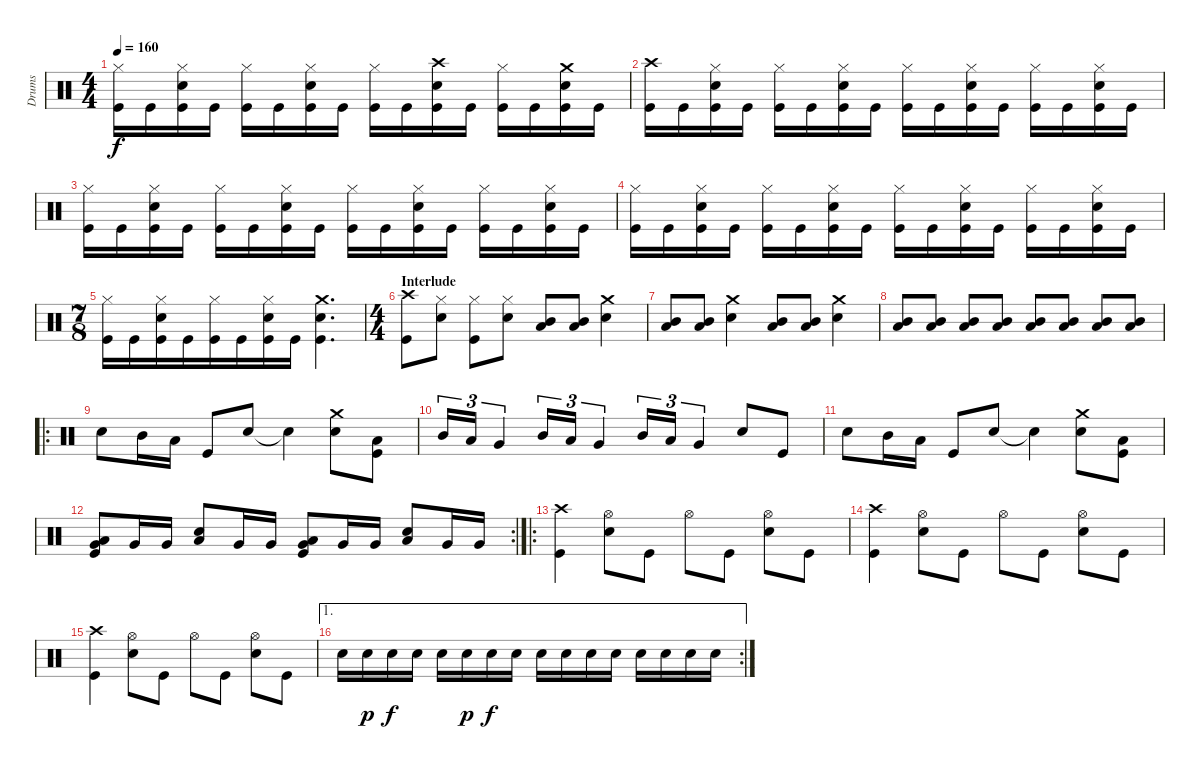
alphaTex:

\track ("Drums" "Drums") {instrument percussion}
\staff {score}
\articulation defaults
\ts (4 4)
\tempo 160
\clef neutral
\ks c
("Hi-Hat (closed)" "Kick (hit)").16{dy f} "Kick (hit)".16 ("Hi-Hat (closed)" "Snare (hit) 2" "Kick (hit)").16 "Kick (hit)".16 ("Hi-Hat (closed)" "Kick (hit)").16 "Kick (hit)".16 ("Hi-Hat (closed)" "Snare (hit) 2" "Kick (hit)").16 "Kick (hit)".16 ("Hi-Hat (closed)" "Kick (hit)").16 "Kick (hit)".16 ("Crash high (hit)" "Snare (hit) 2" "Kick (hit)").16 "Kick (hit)".16 ("Hi-Hat (closed)" "Kick (hit)").16 "Kick (hit)".16 ("Crash medium (hit)" "Snare (hit) 2" "Kick (hit)").16 "Kick (hit)".16 |
("Crash high (hit)" "Kick (hit)").16 "Kick (hit)".16 ("Hi-Hat (closed)" "Snare (hit) 2" "Kick (hit)").16 "Kick (hit)".16 ("Hi-Hat (closed)" "Kick (hit)").16 "Kick (hit)".16 ("Hi-Hat (closed)" "Snare (hit) 2" "Kick (hit)").16 "Kick (hit)".16 ("Hi-Hat (closed)" "Kick (hit)").16 "Kick (hit)".16 ("Hi-Hat (closed)" "Snare (hit) 2" "Kick (hit)").16 "Kick (hit)".16 ("Hi-Hat (closed)" "Kick (hit)").16 "Kick (hit)".16 ("Hi-Hat (closed)" "Snare (hit) 2" "Kick (hit)").16 "Kick (hit)".16 |
("Hi-Hat (closed)" "Kick (hit)").16 "Kick (hit)".16 ("Hi-Hat (closed)" "Snare (hit) 2" "Kick (hit)").16 "Kick (hit)".16 ("Hi-Hat (closed)" "Kick (hit)").16 "Kick (hit)".16 ("Hi-Hat (closed)" "Snare (hit) 2" "Kick (hit)").16 "Kick (hit)".16 ("Hi-Hat (closed)" "Kick (hit)").16 "Kick (hit)".16 ("Hi-Hat (closed)" "Snare (hit) 2" "Kick (hit)").16 "Kick (hit)".16 ("Hi-Hat (closed)" "Kick (hit)").16 "Kick (hit)".16 ("Hi-Hat (closed)" "Snare (hit) 2" "Kick (hit)").16 "Kick (hit)".16 |
("Hi-Hat (closed)" "Kick (hit)").16 "Kick (hit)".16 ("Hi-Hat (closed)" "Snare (hit) 2" "Kick (hit)").16 "Kick (hit)".16 ("Hi-Hat (closed)" "Kick (hit)").16 "Kick (hit)".16 ("Hi-Hat (closed)" "Snare (hit) 2" "Kick (hit)").16 "Kick (hit)".16 ("Hi-Hat (closed)" "Kick (hit)").16 "Kick (hit)".16 ("Hi-Hat (closed)" "Snare (hit) 2" "Kick (hit)").16 "Kick (hit)".16 ("Hi-Hat (closed)" "Kick (hit)").16 "Kick (hit)".16 ("Hi-Hat (closed)" "Snare (hit) 2" "Kick (hit)").16 "Kick (hit)".16 |
\ts (7 8)
("Hi-Hat (closed)" "Kick (hit)").16 "Kick (hit)".16 ("Hi-Hat (closed)" "Snare (hit) 2" "Kick (hit)").16 "Kick (hit)".16 ("Hi-Hat (closed)" "Kick (hit)").16 "Kick (hit)".16 ("Hi-Hat (closed)" "Snare (hit) 2" "Kick (hit)").16 "Kick (hit)".16 ("Crash medium (hit)" "Snare (hit) 2" "Kick (hit)").4{d} |
\ts (4 4)
\section ("" "Interlude")
("Crash high (hit)" "Kick (hit)").8 ("Hi-Hat (closed)" "Snare (hit) 2").8 ("Hi-Hat (closed)" "Kick (hit)").8 ("Hi-Hat (closed)" "Snare (hit) 2").8 ("Mid Tom (hit)" "Low Tom (hit)").8 ("Mid Tom (hit)" "Low Tom (hit)").8 ("Crash medium (hit)" "Snare (hit) 2").4 |
("Mid Tom (hit)" "Low Tom (hit)").8 ("Mid Tom (hit)" "Low Tom (hit)").8 ("Crash medium (hit)" "Snare (hit) 2").4 ("Mid Tom (hit)" "Low Tom (hit)").8 ("Mid Tom (hit)" "Low Tom (hit)").8 ("Crash medium (hit)" "Snare (hit) 2").4 |
("Mid Tom (hit)" "Low Tom (hit)").8 ("Mid Tom (hit)" "Low Tom (hit)").8 ("Mid Tom (hit)" "Low Tom (hit)").8 ("Mid Tom (hit)" "Low Tom (hit)").8 ("Mid Tom (hit)" "Low Tom (hit)").8 ("Mid Tom (hit)" "Low Tom (hit)").8 ("Mid Tom (hit)" "Low Tom (hit)").8 ("Mid Tom (hit)" "Low Tom (hit)").8 |
\ro "Snare (hit) 2".8 "Mid Tom (hit)".16 "Low Tom (hit)".16 "Kick (hit)".8 "Snare (hit) 2".8 "Snare (hit) 2"{t}.4
("Crash medium (hit)" "Snare (hit) 2").8 ("Low Tom (hit)" "Kick (hit)").8 |
"Mid Tom (hit)".16{tu (3 2)} "Low Tom (hit)".16{tu (3 2)} "Very Low Tom (hit)".4{tu (3 2)} "Mid Tom (hit)".16{tu (3 2)} "Low Tom (hit)".16{tu (3 2)} "Very Low Tom (hit)".4{tu (3 2)} "Mid Tom (hit)".16{tu (3 2)} "Low Tom (hit)".16{tu (3 2)} "Very Low Tom (hit)".4{tu (3 2)} "Snare (hit) 2".8 "Kick (hit)".8 |
"Snare (hit) 2".8 "Mid Tom (hit)".16 "Low Tom (hit)".16 "Kick (hit)".8 "Snare (hit) 2".8 "Snare (hit) 2"{t}.4 ("Crash medium (hit)" "Snare (hit) 2").8 ("Low Tom (hit)" "Kick (hit)").8 |
\rc 2
("Low Tom (hit)" "Very Low Tom (hit)" "Kick (hit)").8 "Very Low Tom (hit)".16 "Very Low Tom (hit)".16 ("Low Tom (hit)" "Snare (hit) 2").8 "Very Low Tom (hit)".16 "Very Low Tom (hit)".16 ("Low Tom (hit)" "Very Low Tom (hit)" "Kick (hit)").8 "Very Low Tom (hit)".16 "Very Low Tom (hit)".16 ("Low Tom (hit)" "Snare (hit) 2").8 "Very Low Tom (hit)".16 "Very Low Tom (hit)".16 |
\ro
("Crash high (hit)" "Kick (hit)").4 ("Hi-Hat (open)" "Snare (hit) 2").8 "Kick (hit)".8 "Hi-Hat (open)".8 "Kick (hit)".8 ("Hi-Hat (open)" "Snare (hit) 2").8 "Kick (hit)".8 |
("Crash high (hit)" "Kick (hit)").4 ("Hi-Hat (open)" "Snare (hit) 2").8 "Kick (hit)".8 "Hi-Hat (open)".8 "Kick (hit)".8 ("Hi-Hat (open)" "Snare (hit) 2").8 "Kick (hit)".8 |
("Crash high (hit)" "Kick (hit)").4 ("Hi-Hat (open)" "Snare (hit) 2").8 "Kick (hit)".8 "Hi-Hat (open)".8 "Kick (hit)".8 ("Hi-Hat (open)" "Snare (hit) 2").8 "Kick (hit)".8 |
\ae 1
\rc 2 "Snare (hit) 2".16 "Snare (hit) 2".16{dy p} "Snare (hit) 2".16{dy f} "Snare (hit) 2".16 "Snare (hit) 2".16 "Snare (hit) 2".16{dy p} "Snare (hit) 2".16{dy f} "Snare (hit) 2".16 "Snare (hit) 2".16 "Snare (hit) 2".16 "Snare (hit) 2".16 "Snare (hit) 2".16 "Snare (hit) 2".16 "Snare (hit) 2".16 "Snare (hit) 2".16 "Snare (hit) 2".16
